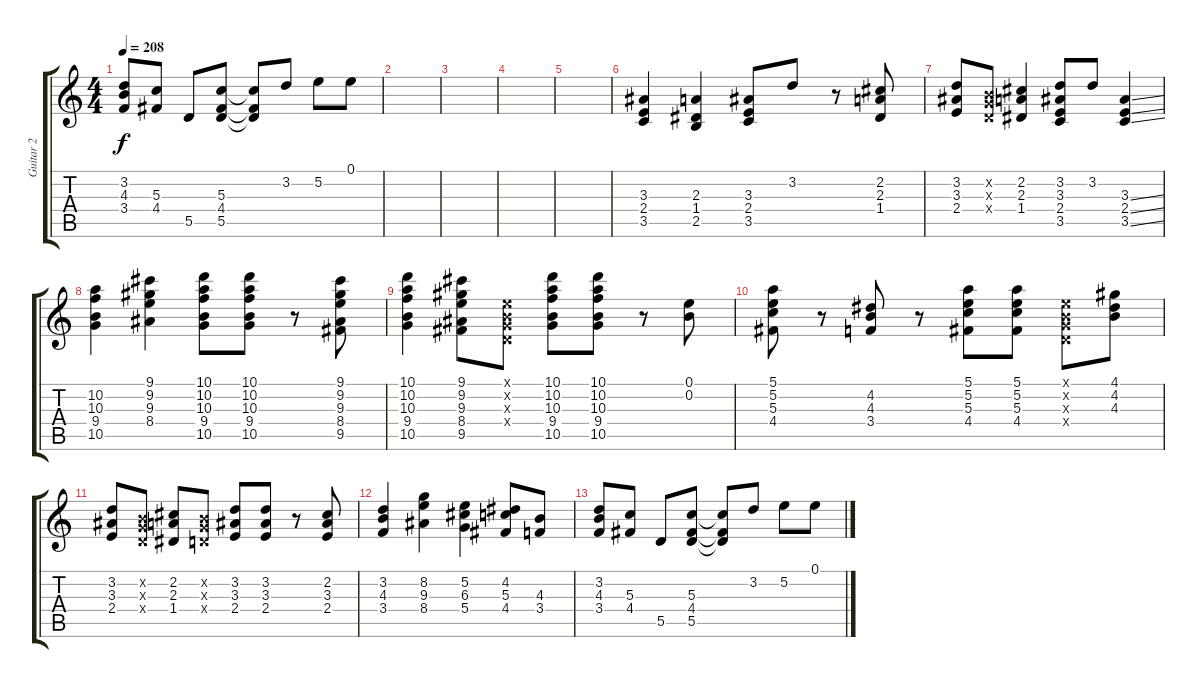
\track ("Guitar 2" "Guitar 2") {instrument overdrivenguitar}
\staff {score tabs}
\tuning (E4 B3 G3 D3 A2 E2) {hide}
\ts (4 4)
\tempo 208
\clef g2
\ks c
(3.2 4.3 3.4).8{dy f} (5.3 4.4).8 5.5.8 (5.3 4.4 5.5).8 (5.3{t} 4.4{t} 5.5{t}).8 3.2.8 5.2.8 0.1.8 |
|
|
|
|
(3.3 2.4 3.5).4 (2.3 1.4 2.5).4 (3.3 2.4 3.5).8 3.2.8 r.8 (2.2 2.3 1.4).8 |
(3.2 3.3 2.4).8 (0.2{x} 0.3{x} 0.4{x}).8 (2.2 2.3 1.4).4 (3.2 3.3 2.4 3.5).8 3.2.8 (3.3{ss} 2.4{ss} 3.5{ss}).4 |
(10.2 10.3 9.4 10.5).4 (9.1 9.2 9.3 8.4).4 (10.1 10.2 10.3 9.4 10.5).8 (10.1 10.2 10.3 9.4 10.5).8 r.8 (9.1 9.2 9.3 8.4 9.5).8 |
(10.1 10.2 10.3 9.4 10.5).4 (9.1 9.2 9.3 8.4 9.5).8 (0.1{x} 0.2{x} 0.3{x} 0.4{x}).8 (10.1 10.2 10.3 9.4 10.5).8 (10.1 10.2 10.3 9.4 10.5).8 r.8 (0.1 0.2).8 |
(5.1 5.2 5.3 4.4).8 r.8 (4.2 4.3 3.4).8 r.8 (5.1 5.2 5.3 4.4).8 (5.1 5.2 5.3 4.4).8 (0.1{x} 0.2{x} 0.3{x} 0.4{x}).8 (4.1 4.2 4.3).8 |
(3.2 3.3 2.4).8 (0.2{x} 0.3{x} 0.4{x}).8 (2.2 2.3 1.4).8 (0.2{x} 0.3{x} 0.4{x}).8 (3.2 3.3 2.4).8 (3.2 3.3 2.4).8 r.8 (2.2 3.3 2.4).8 |
(3.2 4.3 3.4).4 (8.2 9.3 8.4).4 (5.2 6.3 5.4).4 (4.2 5.3 4.4).8 (4.3 3.4).8 |
(3.2 4.3 3.4).8 (5.3 4.4).8 5.5.8 (5.3 4.4 5.5).8 (5.3{t} 4.4{t} 5.5{t}).8 3.2.8 5.2.8 0.1.8
